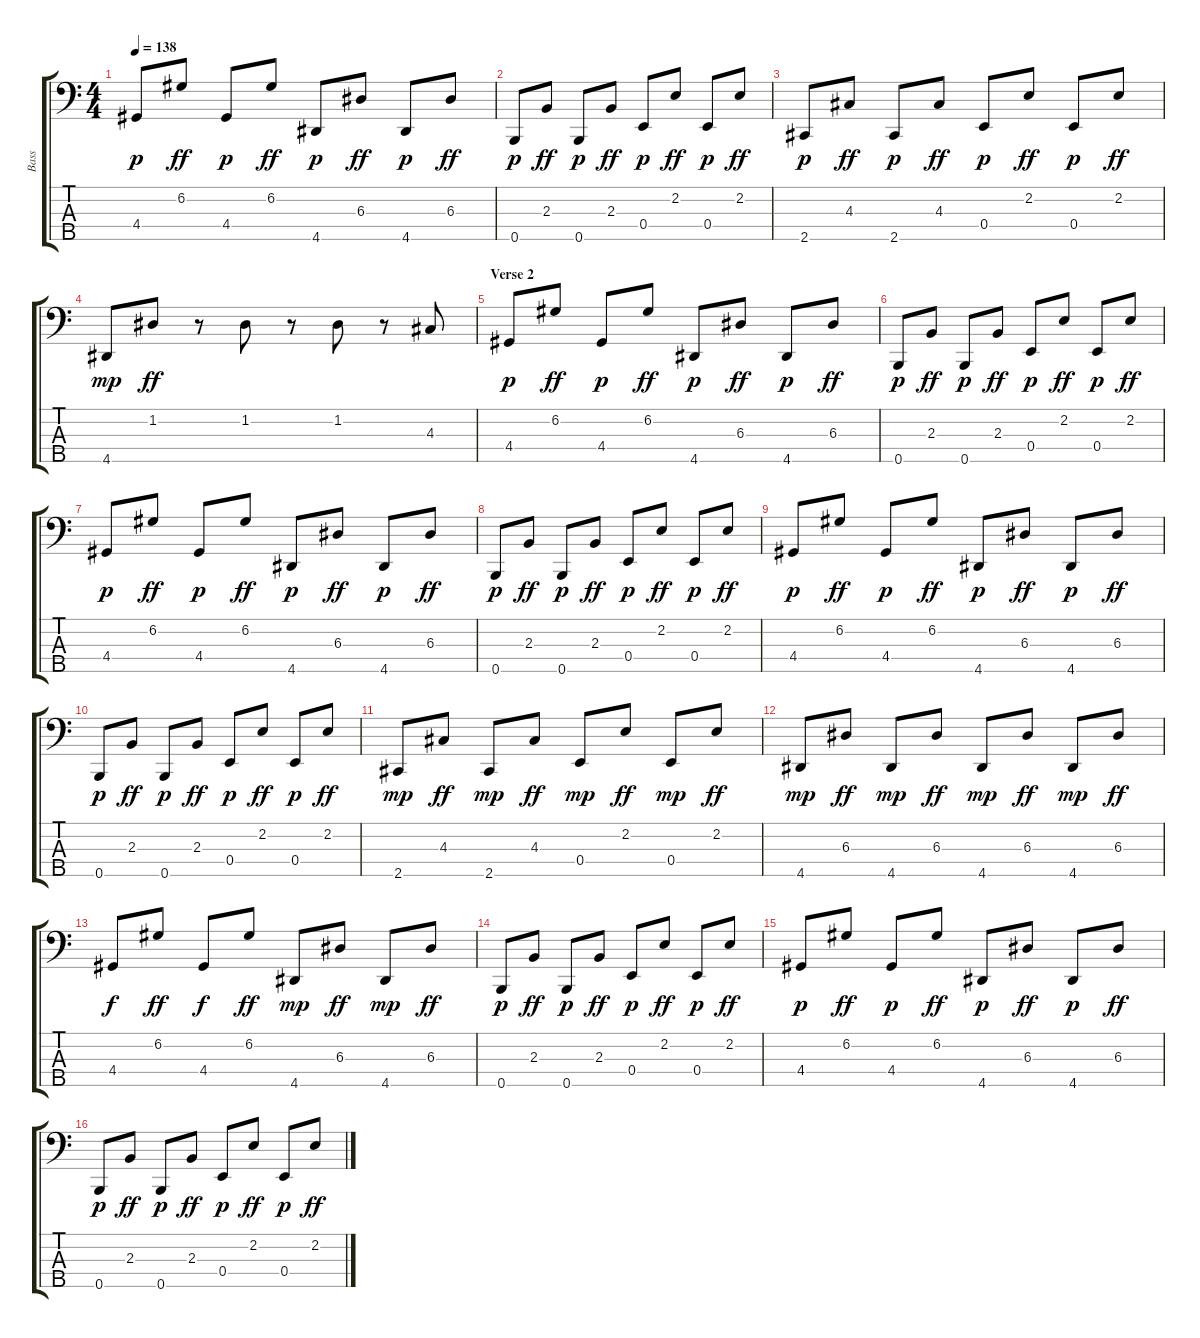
\track ("Bass" "Bass") {instrument synthbass1}
\staff {score tabs}
\tuning (G2 D2 A1 E1 B0) {hide}
\ts (4 4)
\tempo 138
\clef f4
\ks c
4.4.8{dy p} 6.2.8{dy ff} 4.4.8{dy p} 6.2.8{dy ff} 4.5.8{dy p} 6.3.8{dy ff} 4.5.8{dy p} 6.3.8{dy ff} |
0.5.8{dy p} 2.3.8{dy ff} 0.5.8{dy p} 2.3.8{dy ff} 0.4.8{dy p} 2.2.8{dy ff} 0.4.8{dy p} 2.2.8{dy ff} |
2.5.8{dy p} 4.3.8{dy ff} 2.5.8{dy p} 4.3.8{dy ff} 0.4.8{dy p} 2.2.8{dy ff} 0.4.8{dy p} 2.2.8{dy ff} |
4.5.8{dy mp} 1.2.8{dy ff} r.8 1.2.8 r.8 1.2.8 r.8 4.3.8 |
\section ("" "Verse 2")
4.4.8{dy p} 6.2.8{dy ff} 4.4.8{dy p} 6.2.8{dy ff} 4.5.8{dy p} 6.3.8{dy ff} 4.5.8{dy p} 6.3.8{dy ff} |
0.5.8{dy p} 2.3.8{dy ff} 0.5.8{dy p} 2.3.8{dy ff} 0.4.8{dy p} 2.2.8{dy ff} 0.4.8{dy p} 2.2.8{dy ff} |
4.4.8{dy p} 6.2.8{dy ff} 4.4.8{dy p} 6.2.8{dy ff} 4.5.8{dy p} 6.3.8{dy ff} 4.5.8{dy p} 6.3.8{dy ff} |
0.5.8{dy p} 2.3.8{dy ff} 0.5.8{dy p} 2.3.8{dy ff} 0.4.8{dy p} 2.2.8{dy ff} 0.4.8{dy p} 2.2.8{dy ff} |
4.4.8{dy p} 6.2.8{dy ff} 4.4.8{dy p} 6.2.8{dy ff} 4.5.8{dy p} 6.3.8{dy ff} 4.5.8{dy p} 6.3.8{dy ff} |
0.5.8{dy p} 2.3.8{dy ff} 0.5.8{dy p} 2.3.8{dy ff} 0.4.8{dy p} 2.2.8{dy ff} 0.4.8{dy p} 2.2.8{dy ff} |
2.5.8{dy mp} 4.3.8{dy ff} 2.5.8{dy mp} 4.3.8{dy ff} 0.4.8{dy mp} 2.2.8{dy ff} 0.4.8{dy mp} 2.2.8{dy ff} |
4.5.8{dy mp} 6.3.8{dy ff} 4.5.8{dy mp} 6.3.8{dy ff} 4.5.8{dy mp} 6.3.8{dy ff} 4.5.8{dy mp} 6.3.8{dy ff} |
4.4.8{dy f} 6.2.8{dy ff} 4.4.8{dy f} 6.2.8{dy ff} 4.5.8{dy mp} 6.3.8{dy ff} 4.5.8{dy mp} 6.3.8{dy ff} |
0.5.8{dy p} 2.3.8{dy ff} 0.5.8{dy p} 2.3.8{dy ff} 0.4.8{dy p} 2.2.8{dy ff} 0.4.8{dy p} 2.2.8{dy ff} |
4.4.8{dy p} 6.2.8{dy ff} 4.4.8{dy p} 6.2.8{dy ff} 4.5.8{dy p} 6.3.8{dy ff} 4.5.8{dy p} 6.3.8{dy ff} |
0.5.8{dy p} 2.3.8{dy ff} 0.5.8{dy p} 2.3.8{dy ff} 0.4.8{dy p} 2.2.8{dy ff} 0.4.8{dy p} 2.2.8{dy ff}
